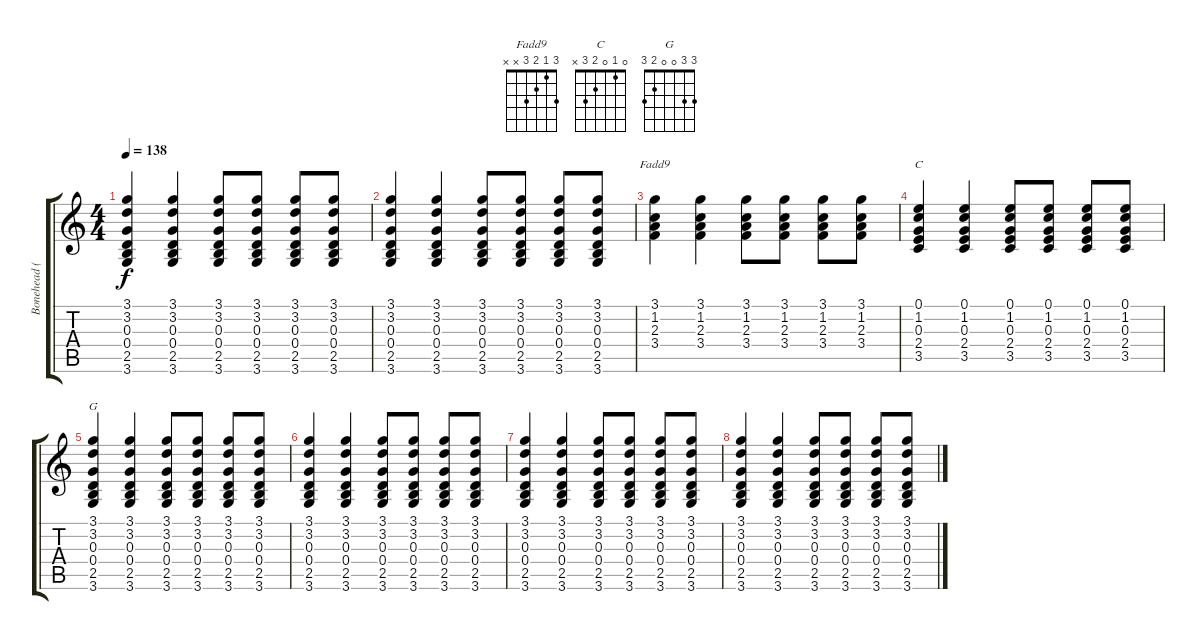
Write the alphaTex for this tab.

\track ("Bonehead (Guitar)" "Bonehead (") {instrument distortionguitar}
\staff {score tabs}
\tuning (E4 B3 G3 D3 A2 E2) {hide}
\chord ("Fadd9" 3 1 2 3 x x)
\chord ("C" 0 1 0 2 3 x)
\chord ("G" 3 3 0 0 2 3)
\ts (4 4)
\tempo 138
\clef g2
\ks c
(3.1 3.2 0.3 0.4 2.5 3.6).4{dy f} (3.1 3.2 0.3 0.4 2.5 3.6).4 (3.1 3.2 0.3 0.4 2.5 3.6).8 (3.1 3.2 0.3 0.4 2.5 3.6).8 (3.1 3.2 0.3 0.4 2.5 3.6).8 (3.1 3.2 0.3 0.4 2.5 3.6).8 |
(3.1 3.2 0.3 0.4 2.5 3.6).4 (3.1 3.2 0.3 0.4 2.5 3.6).4 (3.1 3.2 0.3 0.4 2.5 3.6).8 (3.1 3.2 0.3 0.4 2.5 3.6).8 (3.1 3.2 0.3 0.4 2.5 3.6).8 (3.1 3.2 0.3 0.4 2.5 3.6).8 |
(3.1 1.2 2.3 3.4).4{ch "Fadd9"} (3.1 1.2 2.3 3.4).4 (3.1 1.2 2.3 3.4).8 (3.1 1.2 2.3 3.4).8 (3.1 1.2 2.3 3.4).8 (3.1 1.2 2.3 3.4).8 |
(0.1 1.2 0.3 2.4 3.5).4{ch "C"} (0.1 1.2 0.3 2.4 3.5).4 (0.1 1.2 0.3 2.4 3.5).8 (0.1 1.2 0.3 2.4 3.5).8 (0.1 1.2 0.3 2.4 3.5).8 (0.1 1.2 0.3 2.4 3.5).8 |
(3.1 3.2 0.3 0.4 2.5 3.6).4{ch "G"} (3.1 3.2 0.3 0.4 2.5 3.6).4 (3.1 3.2 0.3 0.4 2.5 3.6).8 (3.1 3.2 0.3 0.4 2.5 3.6).8 (3.1 3.2 0.3 0.4 2.5 3.6).8 (3.1 3.2 0.3 0.4 2.5 3.6).8 |
(3.1 3.2 0.3 0.4 2.5 3.6).4 (3.1 3.2 0.3 0.4 2.5 3.6).4 (3.1 3.2 0.3 0.4 2.5 3.6).8 (3.1 3.2 0.3 0.4 2.5 3.6).8 (3.1 3.2 0.3 0.4 2.5 3.6).8 (3.1 3.2 0.3 0.4 2.5 3.6).8 |
(3.1 3.2 0.3 0.4 2.5 3.6).4 (3.1 3.2 0.3 0.4 2.5 3.6).4 (3.1 3.2 0.3 0.4 2.5 3.6).8 (3.1 3.2 0.3 0.4 2.5 3.6).8 (3.1 3.2 0.3 0.4 2.5 3.6).8 (3.1 3.2 0.3 0.4 2.5 3.6).8 |
(3.1 3.2 0.3 0.4 2.5 3.6).4 (3.1 3.2 0.3 0.4 2.5 3.6).4 (3.1 3.2 0.3 0.4 2.5 3.6).8 (3.1 3.2 0.3 0.4 2.5 3.6).8 (3.1 3.2 0.3 0.4 2.5 3.6).8 (3.1 3.2 0.3 0.4 2.5 3.6).8
